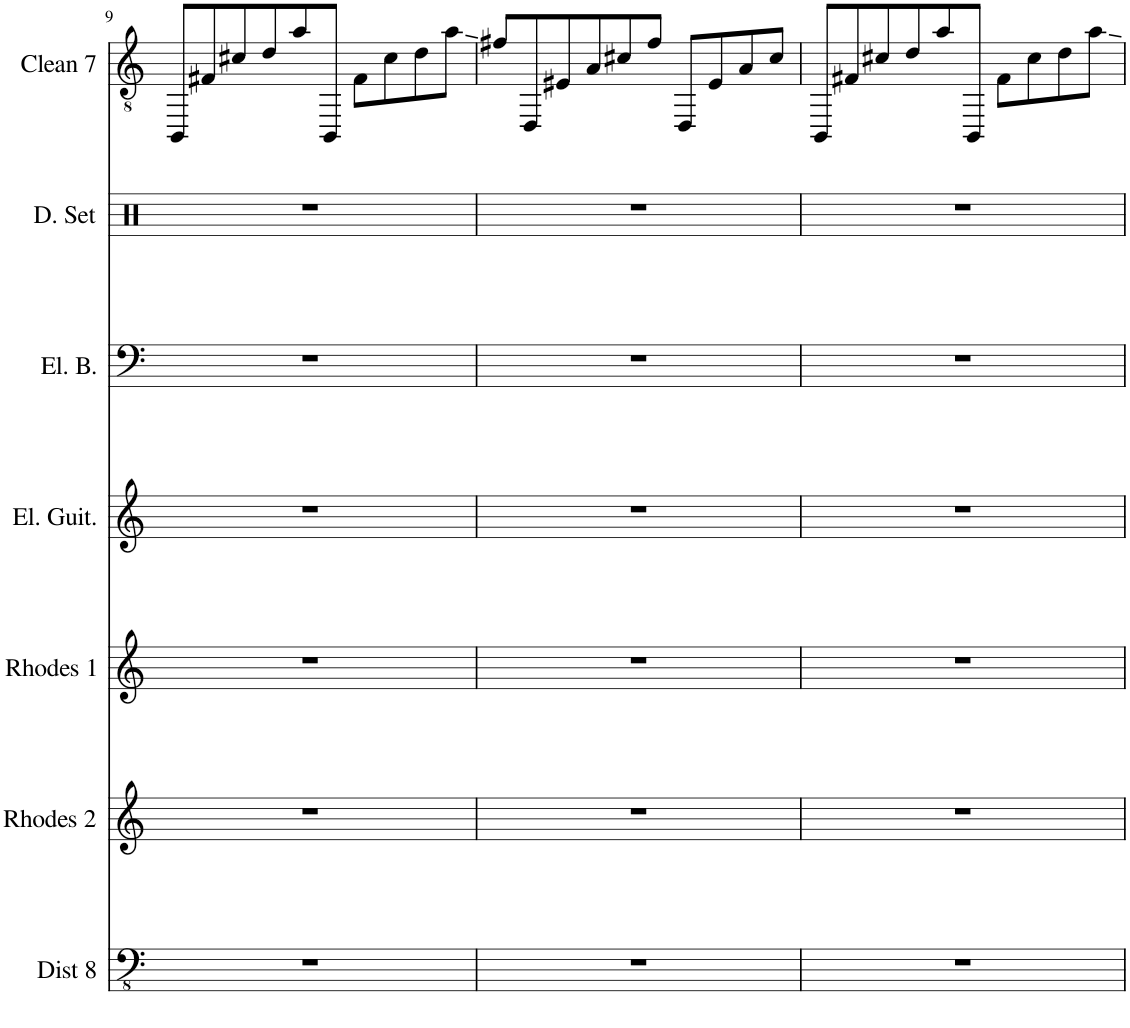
**kern	**kern	**kern	**kern	**kern	**kern	**kern
*part7	*part6	*part5	*part4	*part3	*part2	*part1
*staff7	*staff6	*staff5	*staff4	*staff3	*staff2	*staff1
*I"Distorted 8-string Guitar	*I"Rhodes Piano 2	*I"Rhodes Piano 1	*I"Electric Guitar	*I"Electric Bass	*I"Drumset	*I"7-string Electric Guitar
*I'Dist 8	*I'Rhodes 2	*I'Rhodes 1	*I'El. Guit.	*I'El. B.	*I'D. Set	*
!!LO:PB:g=z
*clefFv4	*clefG2	*clefG2	*clefG2	*clefF4	*clefX	*clefGv2
*	*	*	*	*Trd7c12	*	*
*k[]	*k[]	*k[]	*k[]	*k[]	*k[]	*k[]
*M5/4	*M5/4	*M5/4	*M5/4	*M5/4	*M5/4	*M5/4
=9	=9	=9	=9	=9	=9	=9
4%5r	4%5r	4%5r	4%5r	4%5r	4%5r	8BBB/L
.	.	.	.	.	.	8F#X/
.	.	.	.	.	.	8c#X/
.	.	.	.	.	.	8d/
.	.	.	.	.	.	8a/
.	.	.	.	.	.	8BBB/J
.	.	.	.	.	.	8F#\L
.	.	.	.	.	.	8c#\
.	.	.	.	.	.	8d\
.	.	.	.	.	.	8a\J
=10	=10	=10	=10	=10	=10	=10
4%5r	4%5r	4%5r	4%5r	4%5r	4%5r	8f#X/L
.	.	.	.	.	.	8DD/
.	.	.	.	.	.	8E#X/
.	.	.	.	.	.	8A/
.	.	.	.	.	.	8c#X/
.	.	.	.	.	.	8f#/J
.	.	.	.	.	.	8DD/L
.	.	.	.	.	.	8E#/
.	.	.	.	.	.	8A/
.	.	.	.	.	.	8c#/J
=11	=11	=11	=11	=11	=11	=11
4%5r	4%5r	4%5r	4%5r	4%5r	4%5r	8BBB/L
.	.	.	.	.	.	8F#X/
.	.	.	.	.	.	8c#X/
.	.	.	.	.	.	8d/
.	.	.	.	.	.	8a/
.	.	.	.	.	.	8BBB/J
.	.	.	.	.	.	8F#\L
.	.	.	.	.	.	8c#\
.	.	.	.	.	.	8d\
.	.	.	.	.	.	8a\J
=	=	=	=	=	=	=
*-	*-	*-	*-	*-	*-	*-
